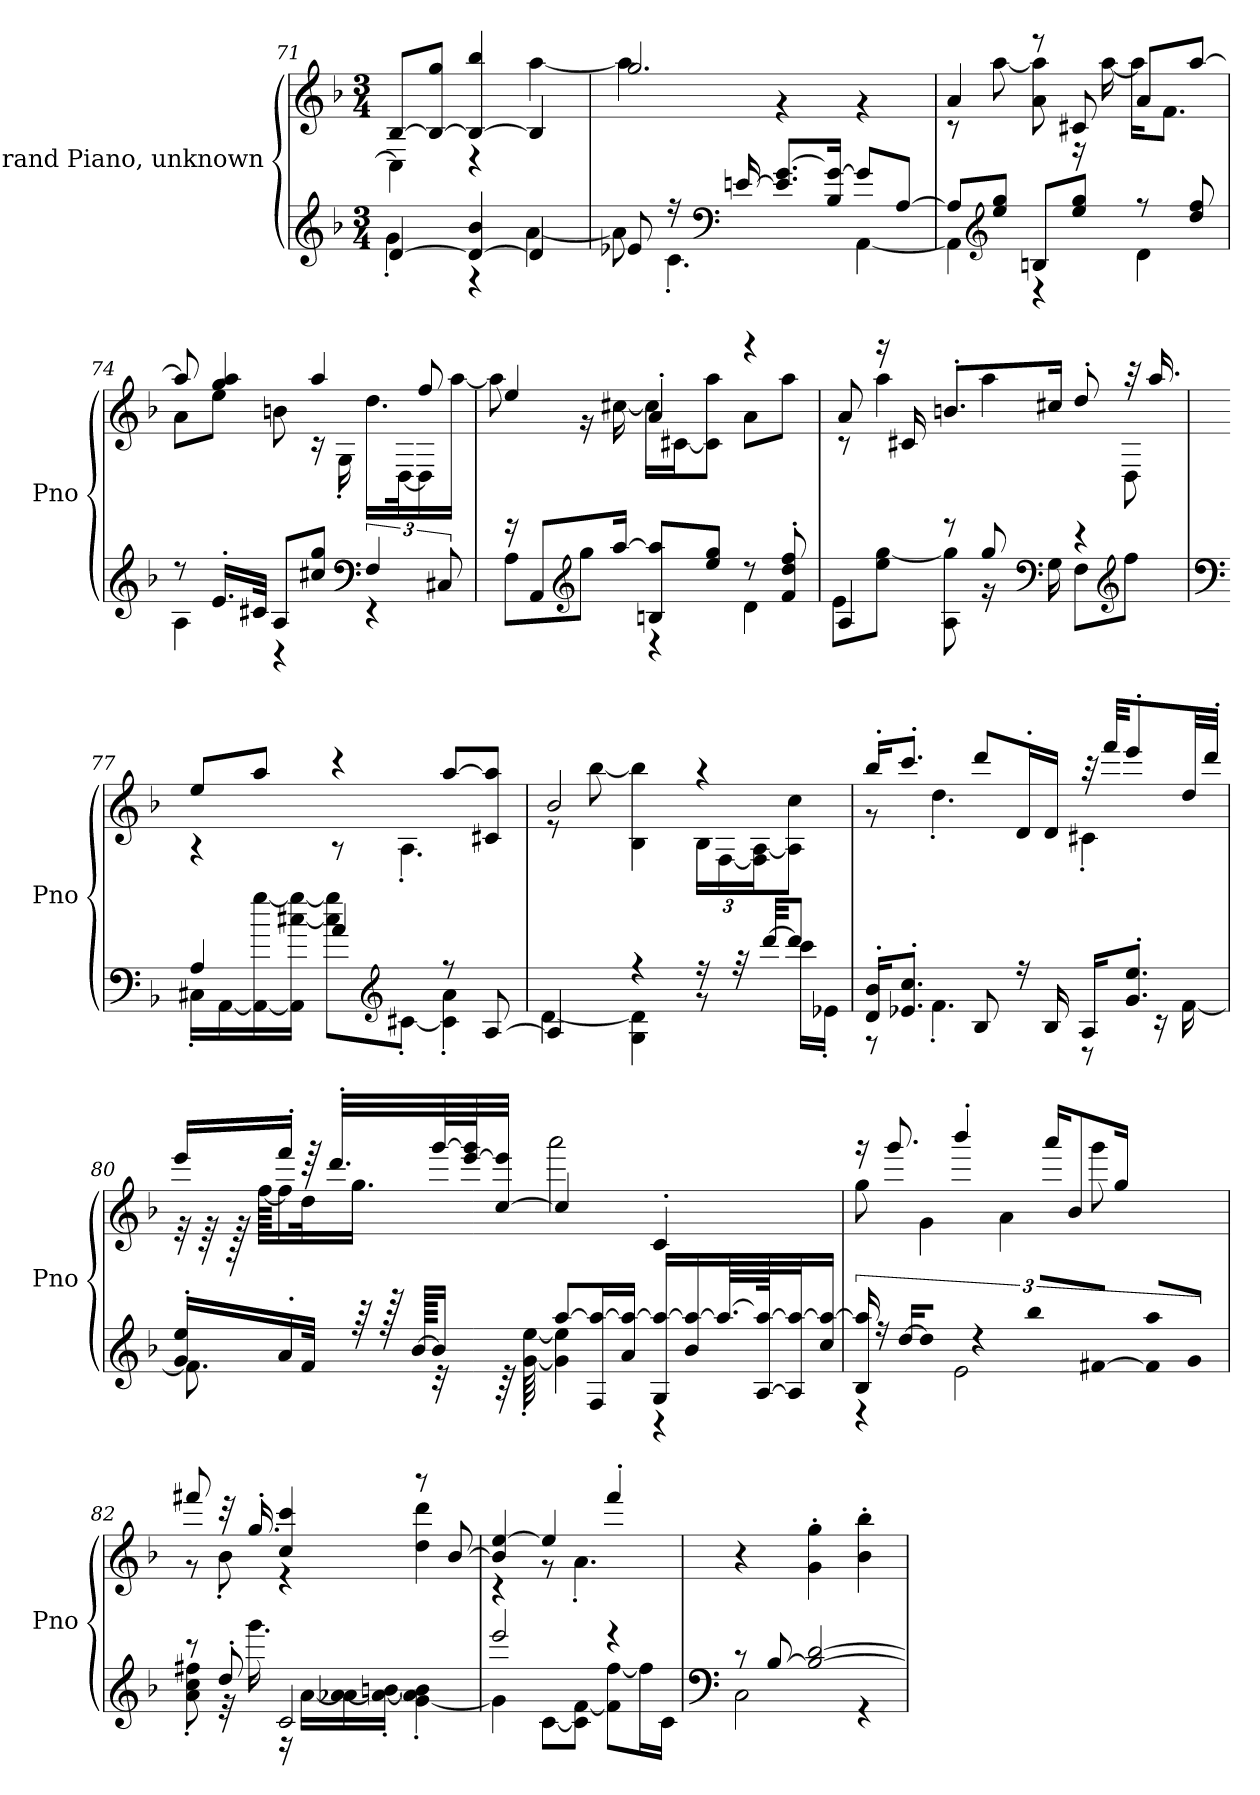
**kern	**kern
*part1	*part1
*staff2	*staff1
*I"Grand Piano, unknown	*
*I'Pno	*
!!LO:LB:g=z
*clefG2	*clefG2
*k[b-]	*k[b-]
*M3/4	*M3/4
=71	=71
*^	*^
[4d/	4g'\	[8B-/L	4C\]
.	.	8B-/_ 8gg/J	.
4d/_ 4b-/	4r	4B-/_ 4bb-/	4r
4d/]	[4a\	4B-/]	[4aa\
=72	=72	=72	=72
8e-X/	8a\]	2.gg/	4aa\]
16r	4.c'\	.	.
*clefF4	*	*	*
[16en/	.	.	.
8.e/] [8.g/L	.	.	4r
16B-/ 16g/_Jk	.	.	.
8g/L]	[4AA\	.	4r
[8A/J	.	.	.
=73	=73	=73	=73
8A/L]	4AA\]	4a/	8r
*clefG2	*	*	*
8ee/ 8gg/J	.	.	[8aa\
8Bn/L	4r	8r	8a\ 8aa\]
8ee/ 8gg/J	.	8c#X/	16r
.	.	.	[16aa\
8r	4d\	8a/L	16aa\KL]
.	.	.	8.f\J
8dd/ 8ff/	.	[8aa/J	.
!!LO:LB:g=z	!!
=74	=74	=74	=74
8r	4A\	8aa/]	8a\L
16.e'/LL	.	4gg/ 4aa/	8ee\J
32c#X/JJk	.	.	.
8A/L	4r	.	8bn\
8cc#X/ 8gg/J	.	4aa/	16r
.	.	.	16G'\
*clefF4	*	*	*
6F/	4r	.	16.dd\LL
.	.	.	[32D\K
.	.	8ff/	16D\]
12C#X/	.	.	.
.	.	.	[16aa\JJ
=75	=75	=75	=75
16r	8A\L	4ee/	8aa\]
8AA/L	.	.	.
*clefG2	*	*	*
.	8gg\J	.	16r
[16aa/Jk	.	.	[16cc#X\
8Bn/ 8aa/]L	4r	4a'/	16cc#\LL]
.	.	.	[16c#X\J
8ee/ 8gg/J	.	.	8c#\] 8aa\J
8r	4d\	4r	8a\L
8f/' 8dd/' 8ff/'	.	.	8aa\J
=76	=76	=76	=76
4A/	8e\L	8a/	8r
.	8ee\ [8gg\J	16r	4aa\
.	.	16c#X/	.
8r	8A\ 8gg\]	8.bn'/L	.
8gg/	16r	.	4aa\
*clefF4	*	*	*
.	16G\	16cc#X/Jk	.
4r	8F\L	8dd'/	.
*clefG2	*	*	*
.	8ff\J	32r	8D\
.	.	16.aa/	.
!!LO:LB:g=z	!!
=77	=77	=77	=77
*clefF4	*	*	*
4A/	16C#X'\LL	8ee/L	4r
.	[16AA\	.	.
.	16AA\_ [16gg\	8aa/J	.
.	16AA\] [16cc#X\ 16gg\_JJ	.	.
4a/	8cc#\] 8gg\]L	4r	8r
*clefG2	*	*	*
.	[8c#X'\J	.	4.A'\
8r	4c#\]' 4a\'	[8aa/L	.
[8A/	.	8c#X/ 8aa/]J	.
=78	=78	=78	=78
4A/]	[4d\	2b-/	8r
.	.	.	[8bb-\
4r	4G\ 4d\]	.	4B-\ 4bb-\]
*	*	*	*Xbrackettup
16r	8r	4r	24B-\LL
.	.	.	[24F\
32r	.	.	.
.	.	.	24F\] [24A\J
[32ddd/KKL	.	.	.
8ddd/J]	16ccc\LL	.	8A\] 8cc\J
.	16e-X'\JJ	.	.
=79	=79	=79	=79
16d/' 16b-/'KL	8r	16bb-'/KL	8r
8.e-X/' 8.cc/'J	.	8.ccc'/J	.
.	4.f'\	.	4.dd'\
8B-/	.	8ddd/L	.
16r	.	16d'/L	.
16B-/	.	16d/JJ	.
16A/KL	8r	32r	4c#X'\
.	.	32fff/KKL	.
8.g/' 8.ee/'J	.	8eee'/	.
.	16r	.	.
.	[16f\	32dd/LL	.
.	.	32ddd'/JJJ	.
!!LO:PB:g=z	!!
=80	=80	=80	=80
16g/' 16ee/'LL	8.f\]	16eee/LL	32r
.	.	.	64r
.	.	.	128r
.	.	.	[128ff\KKKLL
16a'/	.	16fff'/JJ	16ff\]
32f/JJk	.	64r	32dd\K
.	.	32.ddd'/LLL	.
64r	.	.	16.gg\JJ
128r	.	.	.
[128b-/KKKLL	.	.	.
16b-/JJ]	32r	[64ggg/L	.
.	.	[64eee/ 64ggg/]J	.
.	64r	[32cc/ 32eee/]JJJ	.
.	[64g\' [64ee\'	.	.
[8aa/L	4g\] 4ee\]	4cc/]	2aaa\
16F/ 16aa/_L	.	.	.
16a/ 16aa/_JJ	.	.	.
16G/ 16aa/_LL	4r	4c'/	.
16b-/ 16aa/_	.	.	.
64.aa/LL_	.	.	.
[128A/ 128aa/_JK	.	.	.
32A/] 32aa/_J	.	.	.
16cc/ 16aa/_JJ	.	.	.
=81	=81	=81	=81
24B-/ 24aa/]	4r	16r	8gg\
24r	.	.	.
.	.	8.ggg/	.
[24dd/KL	.	.	.
8dd/J]	.	.	4g\
16r	2e\	4bbb-'/	.
16bb-/KL	.	.	.
[8f#X/J	.	.	4a\
8f#/] 8aa/L	.	16aaa/KL	.
.	.	8b-/	.
8g/J	.	.	8ggg\
.	.	16gg/Jk	.
!!LO:LB:g=z	!!
=82	=82	=82	=82
8r	8a\' 8cc\' 8ff#X\'	8fff#X/	8r
8dd'/	32r	32r	8b-'\
.	16.ggg\	16.gg'/	.
2c/	16r	4cc/ 4ccc/	4r
.	[16a\LL	.	.
.	[16a-X\ 16a\]	.	.
.	16a-\_' [16bn\'JJ	.	.
.	[4g\' 4a-\]' 4b\]'	8r	4dd\ 4ddd\
.	.	[8b-/	.
=83	=83	=83	=83
2eee/	4g\]	4b-/] [4ee/	4r
.	[8c\L	4ee/]	8r
.	8c\] [8f\J	.	4.a'\
4r	8f\] [8ff\L	4fff'/	.
.	16ff\L]	.	.
.	16c\JJ	.	.
*	*	*v	*v
=84	=84	=84
*clefF4	*	*
8r	2C\	4r
[8B-/	.	.
2B-/_ [2d/	.	4g\' 4gg\'
.	4r	4b-\' 4bb-\'
*v	*v	*
=	=
*-	*-
